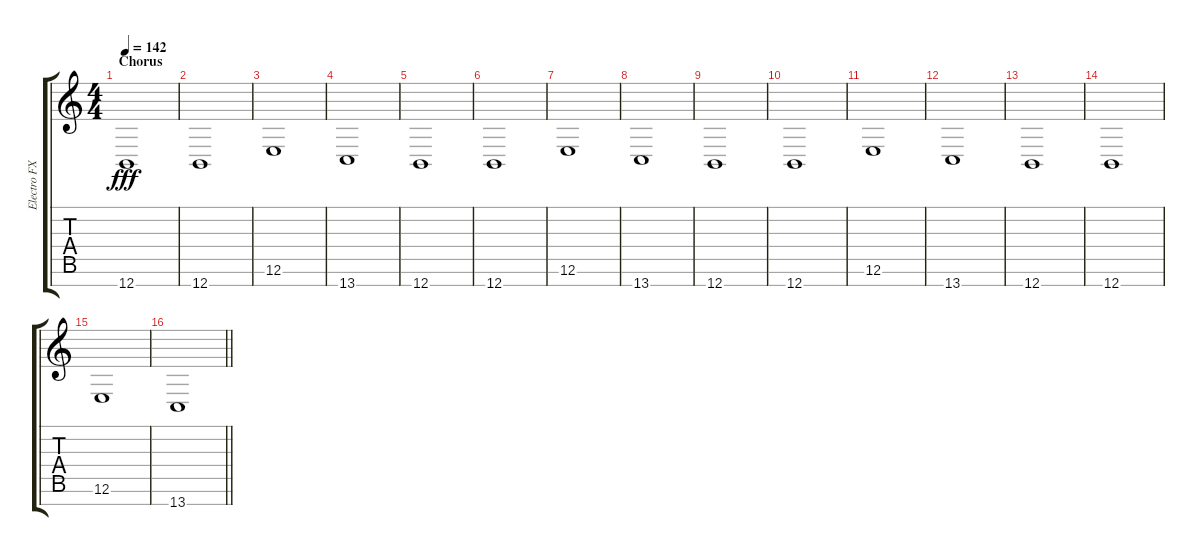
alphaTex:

\track ("Electro FX Low Arp" "Electro FX") {instrument fx2soundtrack}
\staff {score tabs}
\tuning (E4 B3 G3 D3 A2 E2 B1) {hide}
\ts (4 4)
\section ("" "Chorus")
\tempo 142
\clef g2
\ks c
12.7.1{dy fff} |
12.7.1 |
12.6.1 |
13.7.1 |
12.7.1 |
12.7.1 |
12.6.1 |
13.7.1 |
12.7.1 |
12.7.1 |
12.6.1 |
13.7.1 |
12.7.1 |
12.7.1 |
12.6.1 |
\barLineRight lightlight
13.7.1
